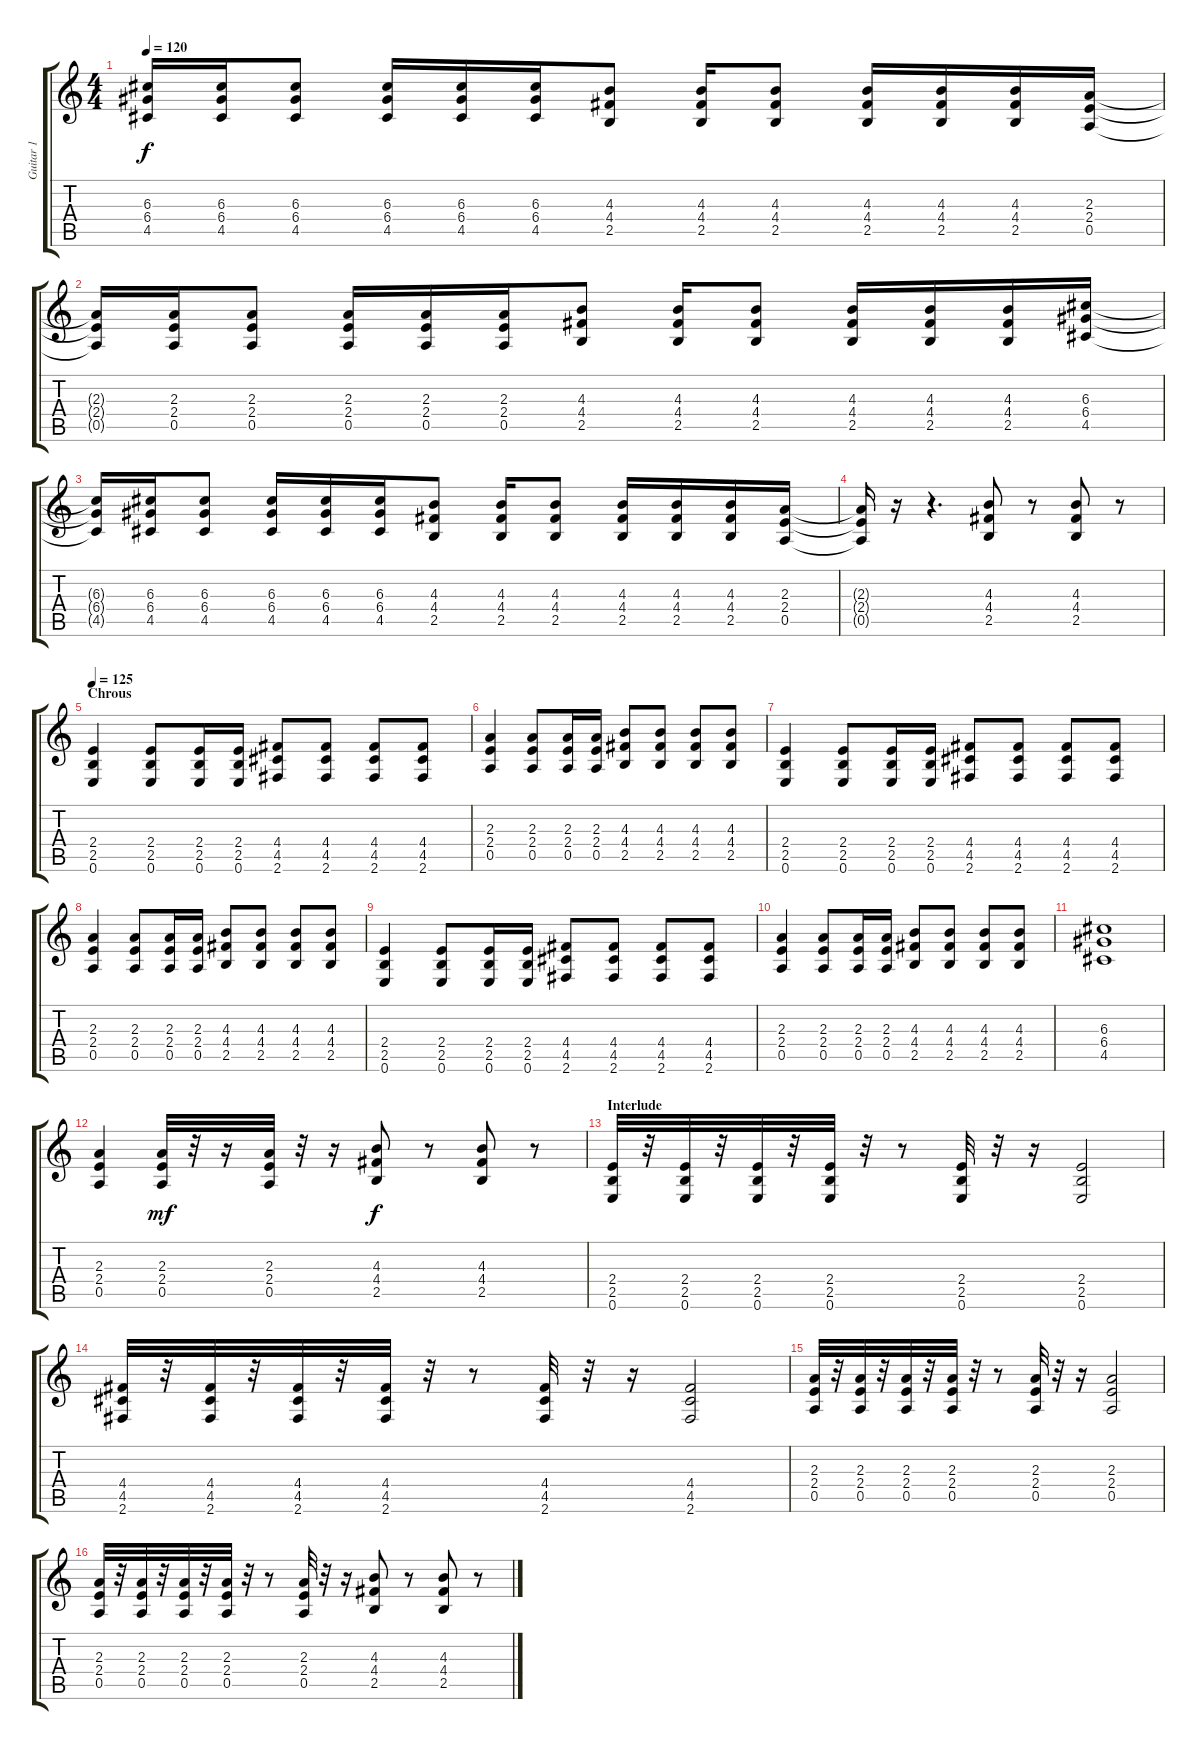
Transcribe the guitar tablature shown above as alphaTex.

\track ("Guitar 1" "Guitar 1") {instrument distortionguitar}
\staff {score tabs}
\tuning (E4 B3 G3 D3 A2 E2) {hide}
\ts (4 4)
\tempo 120
\clef g2
\ks c
(6.3{t} 6.4{t} 4.5{t}).16{dy f} (6.3 6.4 4.5).16 (6.3 6.4 4.5).8 (6.3 6.4 4.5).16 (6.3 6.4 4.5).16 (6.3 6.4 4.5).16 (4.3 4.4 2.5).8 (4.3 4.4 2.5).16 (4.3 4.4 2.5).8 (4.3 4.4 2.5).16 (4.3 4.4 2.5).16 (4.3 4.4 2.5).16 (2.3 2.4 0.5).16 |
(2.3{t} 2.4{t} 0.5{t}).16 (2.3 2.4 0.5).16 (2.3 2.4 0.5).8 (2.3 2.4 0.5).16 (2.3 2.4 0.5).16 (2.3 2.4 0.5).16 (4.3 4.4 2.5).8 (4.3 4.4 2.5).16 (4.3 4.4 2.5).8 (4.3 4.4 2.5).16 (4.3 4.4 2.5).16 (4.3 4.4 2.5).16 (6.3 6.4 4.5).16 |
(6.3{t} 6.4{t} 4.5{t}).16 (6.3 6.4 4.5).16 (6.3 6.4 4.5).8 (6.3 6.4 4.5).16 (6.3 6.4 4.5).16 (6.3 6.4 4.5).16 (4.3 4.4 2.5).8 (4.3 4.4 2.5).16 (4.3 4.4 2.5).8 (4.3 4.4 2.5).16 (4.3 4.4 2.5).16 (4.3 4.4 2.5).16 (2.3 2.4 0.5).16 |
(2.3{t} 2.4{t} 0.5{t}).16 r.16 r.4{d} (4.3 4.4 2.5).8 r.8 (4.3 4.4 2.5).8 r.8 |
\section ("" "Chrous")
\tempo 125
(2.4 2.5 0.6).4 (2.4 2.5 0.6).8 (2.4 2.5 0.6).16 (2.4 2.5 0.6).16 (4.4 4.5 2.6).8 (4.4 4.5 2.6).8 (4.4 4.5 2.6).8 (4.4 4.5 2.6).8 |
(2.3 2.4 0.5).4 (2.3 2.4 0.5).8 (2.3 2.4 0.5).16 (2.3 2.4 0.5).16 (4.3 4.4 2.5).8 (4.3 4.4 2.5).8 (4.3 4.4 2.5).8 (4.3 4.4 2.5).8 |
(2.4 2.5 0.6).4 (2.4 2.5 0.6).8 (2.4 2.5 0.6).16 (2.4 2.5 0.6).16 (4.4 4.5 2.6).8 (4.4 4.5 2.6).8 (4.4 4.5 2.6).8 (4.4 4.5 2.6).8 |
(2.3 2.4 0.5).4 (2.3 2.4 0.5).8 (2.3 2.4 0.5).16 (2.3 2.4 0.5).16 (4.3 4.4 2.5).8 (4.3 4.4 2.5).8 (4.3 4.4 2.5).8 (4.3 4.4 2.5).8 |
(2.4 2.5 0.6).4 (2.4 2.5 0.6).8 (2.4 2.5 0.6).16 (2.4 2.5 0.6).16 (4.4 4.5 2.6).8 (4.4 4.5 2.6).8 (4.4 4.5 2.6).8 (4.4 4.5 2.6).8 |
(2.3 2.4 0.5).4 (2.3 2.4 0.5).8 (2.3 2.4 0.5).16 (2.3 2.4 0.5).16 (4.3 4.4 2.5).8 (4.3 4.4 2.5).8 (4.3 4.4 2.5).8 (4.3 4.4 2.5).8 |
(6.3 6.4 4.5).1 |
(2.3 2.4 0.5).4 (2.3 2.4 0.5).32{dy mf} r.32 r.16 (2.3 2.4 0.5).32 r.32 r.16 (4.3 4.4 2.5).8{dy f} r.8 (4.3 4.4 2.5).8 r.8 |
\section ("" "Interlude")
(2.4 2.5 0.6).32 r.32 (2.4 2.5 0.6).32 r.32 (2.4 2.5 0.6).32 r.32 (2.4 2.5 0.6).32 r.32 r.8 (2.4 2.5 0.6).32 r.32 r.16 (2.4 2.5 0.6).2 |
(4.4 4.5 2.6).32 r.32 (4.4 4.5 2.6).32 r.32 (4.4 4.5 2.6).32 r.32 (4.4 4.5 2.6).32 r.32 r.8 (4.4 4.5 2.6).32 r.32 r.16 (4.4 4.5 2.6).2 |
(2.3 2.4 0.5).32 r.32 (2.3 2.4 0.5).32 r.32 (2.3 2.4 0.5).32 r.32 (2.3 2.4 0.5).32 r.32 r.8 (2.3 2.4 0.5).32 r.32 r.16 (2.3 2.4 0.5).2 |
(2.3 2.4 0.5).32 r.32 (2.3 2.4 0.5).32 r.32 (2.3 2.4 0.5).32 r.32 (2.3 2.4 0.5).32 r.32 r.8 (2.3 2.4 0.5).32 r.32 r.16 (4.3 4.4 2.5).8 r.8 (4.3 4.4 2.5).8 r.8
